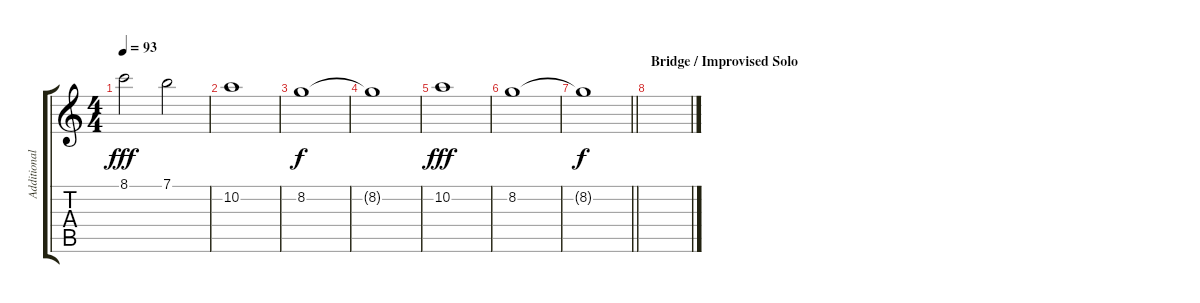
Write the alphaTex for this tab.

\track ("Additional Guitar" "Additional") {instrument overdrivenguitar}
\staff {score tabs}
\tuning (E4 B3 G3 D3 A2 E2) {hide}
\ts (4 4)
\tempo 93
\clef g2
\ks c
8.1.2{dy fff} 7.1.2 |
10.2.1 |
8.2.1{dy f} |
8.2{t}.1 |
10.2.1{dy fff} |
8.2.1 |
\barLineRight lightlight
8.2{t}.1{dy f} |
\section ("" "Bridge / Improvised Solo")
